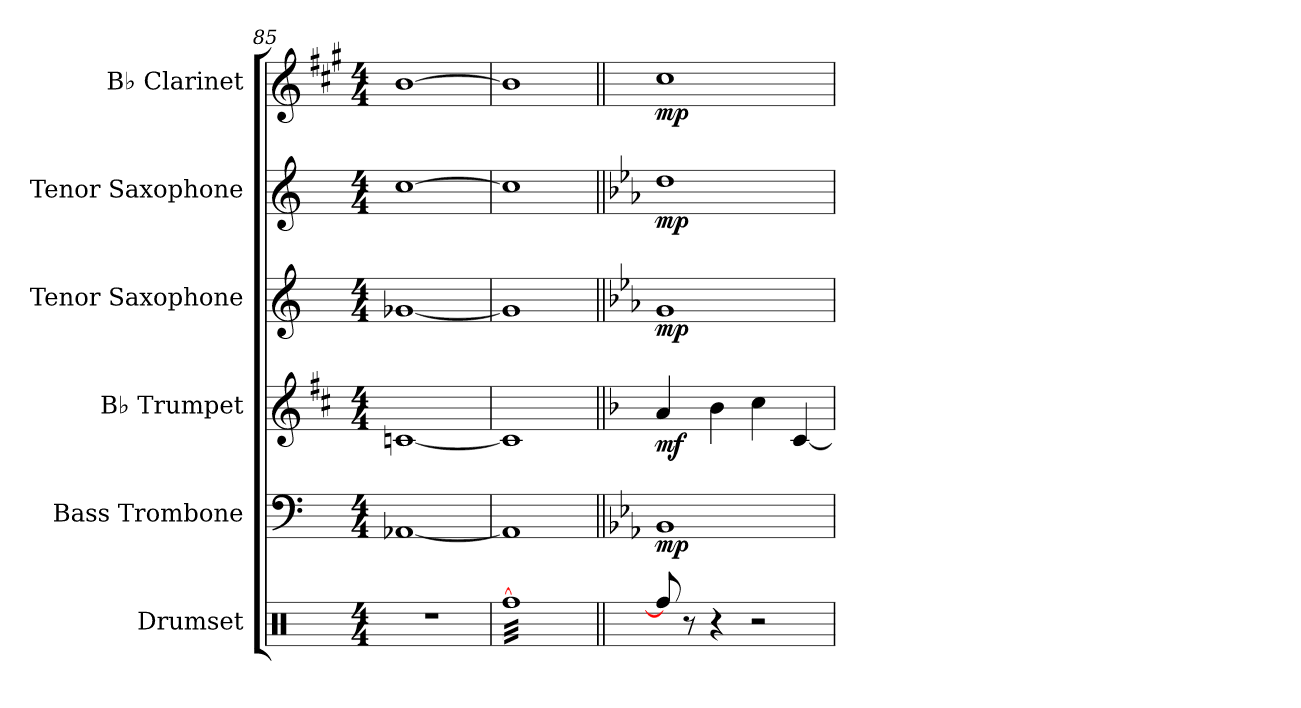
**kern	**kern	**dynam	**kern	**dynam	**kern	**dynam	**kern	**dynam	**kern	**dynam
*part6	*part5	*part5	*part4	*part4	*part3	*part3	*part2	*part2	*part1	*part1
*staff6	*staff5	*staff5	*staff4	*staff4	*staff3	*staff3	*staff2	*staff2	*staff1	*staff1
*I"Drumset	*I"Bass Trombone	*	*I"B♭ Trumpet	*	*I"Tenor Saxophone	*	*I"Tenor Saxophone	*	*I"B♭ Clarinet	*
*I'D. Set	*I'B. Tbn.	*	*I'B♭ Tpt.	*	*I'T. Sax.	*	*I'T. Sax.	*	*I'B♭ Cl.	*
*clefX	*clefF4	*	*clefG2	*	*clefG2	*	*clefG2	*	*clefG2	*
*	*	*	*ITrd1c2	*	*ITrd8c14	*	*ITrd8c14	*	*ITrd5c9	*
*k[]	*k[]	*	*k[]	*	*k[]	*	*k[]	*	*k[]	*
*M4/4	*M4/4	*	*M4/4	*	*M4/4	*	*M4/4	*	*M4/4	*
*MM109	*MM109	*	*MM109	*	*MM109	*	*MM109	*	*MM109	*
=85	=85	=85	=85	=85	=85	=85	=85	=85	=85	=85
1r	[1AA-X	.	[1B-X	.	[1G-X	.	[1c	.	[1d	.
=86	=86	=86	=86	=86	=86	=86	=86	=86	=86	=86
*tremolo	*	*	*	*	*	*	*	*	*	*
[32RffLLL	1AA-]	.	1B-]	.	1G-]	.	1c]	.	1d]	.
32Rff	.	.	.	.	.	.	.	.	.	.
32Rff	.	.	.	.	.	.	.	.	.	.
32Rff	.	.	.	.	.	.	.	.	.	.
32Rff	.	.	.	.	.	.	.	.	.	.
32Rff	.	.	.	.	.	.	.	.	.	.
32Rff	.	.	.	.	.	.	.	.	.	.
32Rff	.	.	.	.	.	.	.	.	.	.
32Rff	.	.	.	.	.	.	.	.	.	.
32Rff	.	.	.	.	.	.	.	.	.	.
32Rff	.	.	.	.	.	.	.	.	.	.
32Rff	.	.	.	.	.	.	.	.	.	.
32Rff	.	.	.	.	.	.	.	.	.	.
32Rff	.	.	.	.	.	.	.	.	.	.
32Rff	.	.	.	.	.	.	.	.	.	.
32Rff	.	.	.	.	.	.	.	.	.	.
32Rff	.	.	.	.	.	.	.	.	.	.
32Rff	.	.	.	.	.	.	.	.	.	.
32Rff	.	.	.	.	.	.	.	.	.	.
32Rff	.	.	.	.	.	.	.	.	.	.
32Rff	.	.	.	.	.	.	.	.	.	.
32Rff	.	.	.	.	.	.	.	.	.	.
32Rff	.	.	.	.	.	.	.	.	.	.
32Rff	.	.	.	.	.	.	.	.	.	.
32Rff	.	.	.	.	.	.	.	.	.	.
32Rff	.	.	.	.	.	.	.	.	.	.
32Rff	.	.	.	.	.	.	.	.	.	.
32Rff	.	.	.	.	.	.	.	.	.	.
32Rff	.	.	.	.	.	.	.	.	.	.
32Rff	.	.	.	.	.	.	.	.	.	.
32Rff	.	.	.	.	.	.	.	.	.	.
32RffJJJ	.	.	.	.	.	.	.	.	.	.
*Xtremolo	*	*	*	*	*	*	*	*	*	*
!!LO:LB:g=z
=87||	=87||	=87||	=87||	=87||	=87||	=87||	=87||	=87||	=87||	=87||
*	*k[b-e-a-]	*	*k[b-e-a-]	*	*k[b-e-a-]	*	*k[b-e-a-]	*	*k[b-e-a-]	*
!	!	!LO:DY:b	!	!LO:DY:b	!	!LO:DY:b	!	!LO:DY:b	!	!LO:DY:b
8Rff/]	1BB-	mp	4g/	mf	1G	mp	1d	mp	1e-	mp
8r	.	.	.	.	.	.	.	.	.	.
4r	.	.	4a-\	.	.	.	.	.	.	.
2r	.	.	4b-\	.	.	.	.	.	.	.
.	.	.	[4B-/	.	.	.	.	.	.	.
=	=	=	=	=	=	=	=	=	=	=
*-	*-	*-	*-	*-	*-	*-	*-	*-	*-	*-
